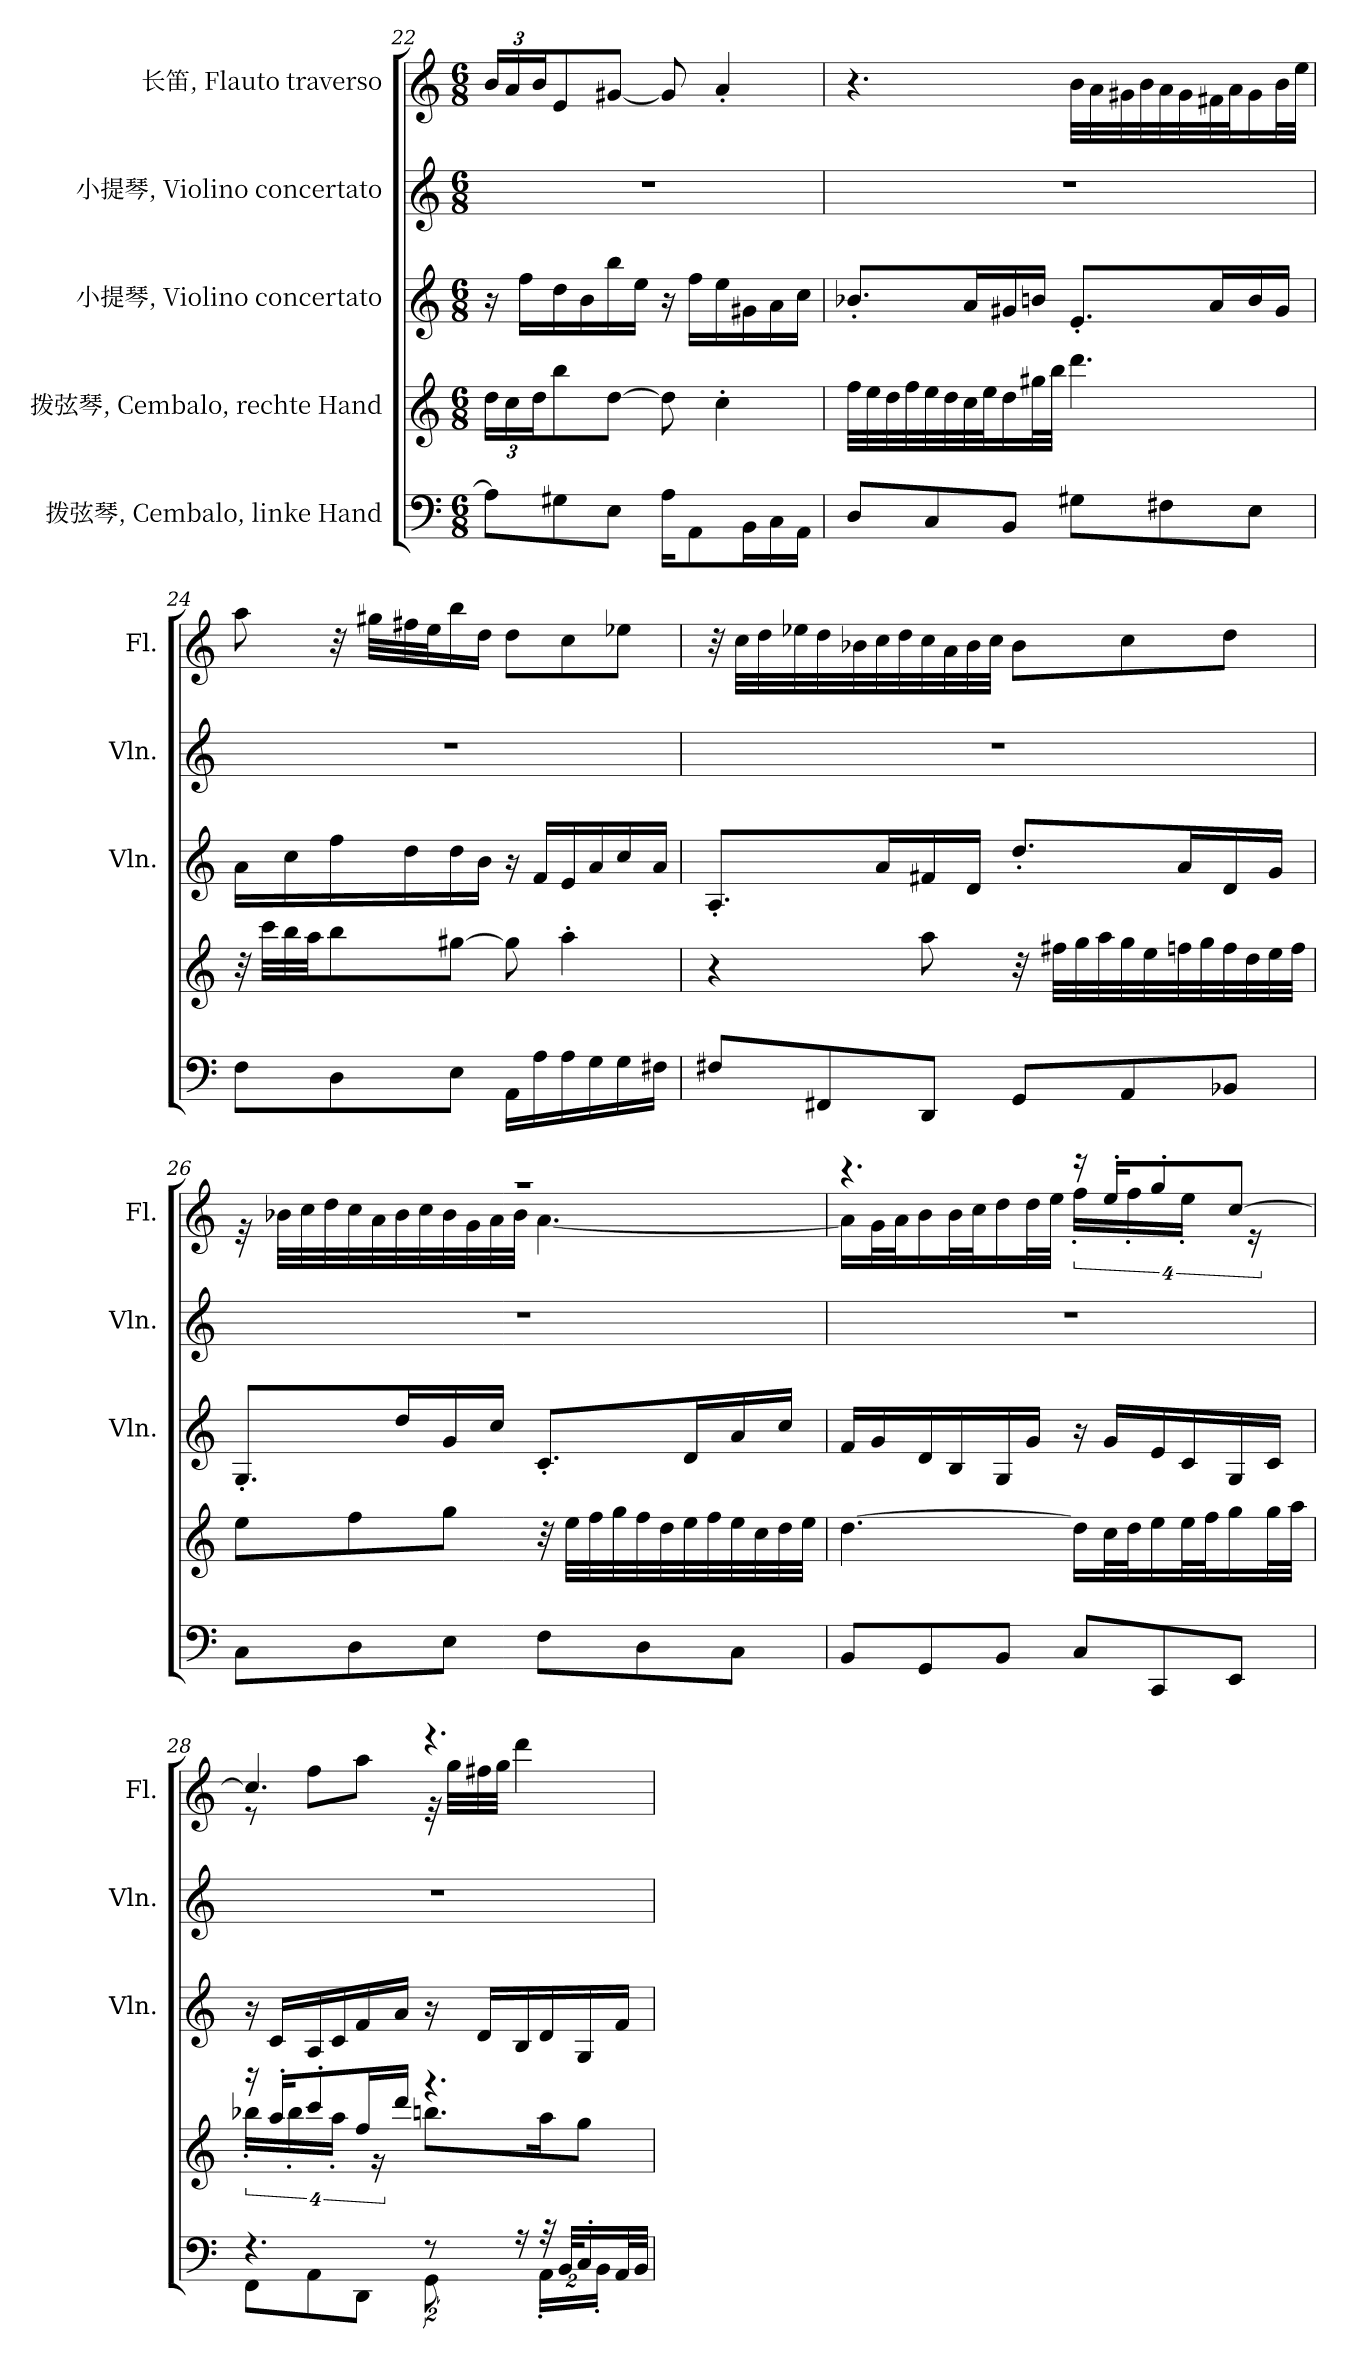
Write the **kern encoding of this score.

**kern	**kern	**kern	**kern	**kern
*part5	*part4	*part3	*part2	*part1
*staff5	*staff4	*staff3	*staff2	*staff1
*I"拨弦琴, Cembalo, linke Hand	*I"拨弦琴, Cembalo, rechte Hand	*I"小提琴, Violino concertato	*I"小提琴, Violino concertato	*I"长笛, Flauto traverso
*	*	*I'Vln.	*I'Vln.	*I'Fl.
*clefF4	*clefG2	*clefG2	*clefG2	*clefG2
*k[]	*k[]	*k[]	*k[]	*k[]
*M6/8	*M6/8	*M6/8	*M6/8	*M6/8
*	*Xbrackettup	*	*	*Xbrackettup
=22	=22	=22	=22	=22
8A\L]	24dd\LL	16r	2.r	24b/LL
.	24cc\	.	.	24a/
.	.	16ff\LL	.	.
.	24dd\J	.	.	24b/J
8G#X\	8bb\	16dd\	.	8e/
.	.	16b\	.	.
8E\J	[8dd\J	16bb\	.	[8g#X/J
.	.	16ee\JJ	.	.
16A\KL	8dd\]	16r	.	8g#/]
8AA\	.	16ff\LL	.	.
.	4cc'\	16ee\	.	4a'/
16BB\L	.	16g#X\	.	.
16C\	.	16a\	.	.
16AA\JJ	.	16cc\JJ	.	.
!!LO:LB:g=z
=23	=23	=23	=23	=23
8D/L	32ff\LLL	8.b-X'/L	2.r	4.r
.	32ee\	.	.	.
.	32dd\	.	.	.
.	32ff\	.	.	.
8C/	32ee\	.	.	.
.	32dd\	.	.	.
.	32cc\	16a/L	.	.
.	32ee\J	.	.	.
8BB/J	16dd\	16g#X/	.	.
.	32gg#X\L	16bn/JJ	.	.
.	32bb\JJJ	.	.	.
8G#X\L	4.ddd\	8.e'/L	.	32b\LLL
.	.	.	.	32a\
.	.	.	.	32g#X\
.	.	.	.	32b\
8F#X\	.	.	.	32a\
.	.	.	.	32g#\
.	.	16a/L	.	32f#X\
.	.	.	.	32a\J
8E\J	.	16b/	.	16g#\
.	.	16g#/JJ	.	32b\L
.	.	.	.	32ee\JJJ
=24	=24	=24	=24	=24
8F\L	32r	16a\LL	2.r	8aa\
.	32ccc\LLL	.	.	.
.	32bb\	16cc\	.	.
.	32aa\JJ	.	.	.
8D\	8bb\	16ff\	.	32r
.	.	.	.	32gg#X\LLL
.	.	16dd\	.	32ff#X\
.	.	.	.	32ee\J
8E\J	[8gg#X\J	16dd\	.	16bb\
.	.	16b\JJ	.	16dd\JJ
16AA\LL	8gg#\]	16r	.	8dd\L
16A\	.	16f/LL	.	.
16A\	4aa'\	16e/	.	8cc\
16G\	.	16a/	.	.
16G\	.	16cc/	.	8ee-X\J
16F#X\JJ	.	16a/JJ	.	.
!!LO:PB:g=z
=25	=25	=25	=25	=25
8F#X/L	4r	8.A'/L	2.r	32r
.	.	.	.	32cc\LLL
.	.	.	.	32dd\
.	.	.	.	32ee-X\
8FF#X/	.	.	.	32dd\
.	.	.	.	32b-X\
.	.	16a/L	.	32cc\
.	.	.	.	32dd\
8DD/J	8aa\	16f#X/	.	32cc\
.	.	.	.	32a\
.	.	16d/JJ	.	32b-\
.	.	.	.	32cc\JJJ
8GG/L	32r	8.dd'/L	.	8b-\L
.	32ff#X\LLL	.	.	.
.	32gg\	.	.	.
.	32aa\	.	.	.
8AA/	32gg\	.	.	8cc\
.	32ee\	.	.	.
.	32ffn\	16a/L	.	.
.	32gg\	.	.	.
8BB-X/J	32ff\	16d/	.	8dd\J
.	32dd\	.	.	.
.	32ee\	16g/JJ	.	.
.	32ff\JJJ	.	.	.
!!LO:LB:g=z
=26	=26	=26	=26	=26
*	*	*	*	*^
8C\L	8ee\L	8.G'/L	2.r	2.r	32r
.	.	.	.	.	32b-X\LLL
.	.	.	.	.	32cc\
.	.	.	.	.	32dd\
8D\	8ff\	.	.	.	32cc\
.	.	.	.	.	32a\
.	.	16dd/L	.	.	32b-\
.	.	.	.	.	32cc\
8E\J	8gg\J	16g/	.	.	32b-\
.	.	.	.	.	32g\
.	.	16cc/JJ	.	.	32a\
.	.	.	.	.	32b-\JJJ
8F\L	32r	8.c'/L	.	.	[4.a\
.	32ee\LLL	.	.	.	.
.	32ff\	.	.	.	.
.	32gg\	.	.	.	.
8D\	32ff\	.	.	.	.
.	32dd\	.	.	.	.
.	32ee\	16d/L	.	.	.
.	32ff\	.	.	.	.
8C\J	32ee\	16a/	.	.	.
.	32cc\	.	.	.	.
.	32dd\	16cc/JJ	.	.	.
.	32ee\JJJ	.	.	.	.
=27	=27	=27	=27	=27	=27
8BB/L	[4.dd\	16f/LL	2.r	4.r	16a\LL]
.	.	16g/	.	.	32g\L
.	.	.	.	.	32a\J
8GG/	.	16d/	.	.	16b\
.	.	16B/	.	.	32b\L
.	.	.	.	.	32cc\J
8BB/J	.	16G/	.	.	16dd\
.	.	16g/JJ	.	.	32dd\L
.	.	.	.	.	32ee\JJJ
*	*	*	*	*	*brackettup
8C/L	16dd\LL]	16r	.	16r	32%3ff'\L
.	32cc\L	16g/LL	.	16ee'/KL	.
.	32dd\J	.	.	.	32%3ff'\
8CC/	16ee\	16e/	.	8gg'/	.
.	32ee\L	16c/	.	.	32%3ee'\J
.	32ff\J	.	.	.	.
8EE/J	16gg\	16G/	.	[8cc/J	.
.	.	.	.	.	32%3r
.	32gg\L	16c/JJ	.	.	.
.	32aa\JJJ	.	.	.	.
!!LO:PB:g=z	!!
=28	=28	=28	=28	=28	=28
*^	*^	*	*	*	*
*	*	*	*brackettup	*	*	*	*
4.r	8FF\L	16r	32%3bb-X'\L	16r	2.r	4.cc/]	8r
.	.	16aa'/KL	.	16c/LL	.	.	.
.	.	.	32%3bb-'\	.	.	.	.
.	8AA\	8ccc'/	.	16A/	.	.	8ff\L
.	.	.	32%3aa'\J	16c/	.	.	.
.	8DD\J	16ff/L	.	16f/	.	.	8aa\J
.	.	.	32%3r	.	.	.	.
.	.	16ddd/JJ	.	16a/JJ	.	.	.
8r	16%3GG\	4.r	8.bbn\L	16r	.	4.r	32r
.	.	.	.	.	.	.	32gg\LLL
.	.	.	.	16d/LL	.	.	32ff#X\
.	.	.	.	.	.	.	32gg\JJJ
16r	.	.	.	16B/	.	.	4ddd\
32r	32%3AA'\L	.	16aa\K	16d/	.	.	.
32BB/KLL	.	.	.	.	.	.	.
16C'/	.	.	8gg\J	16G/	.	.	.
.	32%3BB'\J	.	.	.	.	.	.
32AA/L	.	.	.	16f/JJ	.	.	.
32BB/JJJ	.	.	.	.	.	.	.
*v	*v	*	*	*	*	*v	*v
*	*v	*v	*	*	*
=	=	=	=	=
*-	*-	*-	*-	*-
